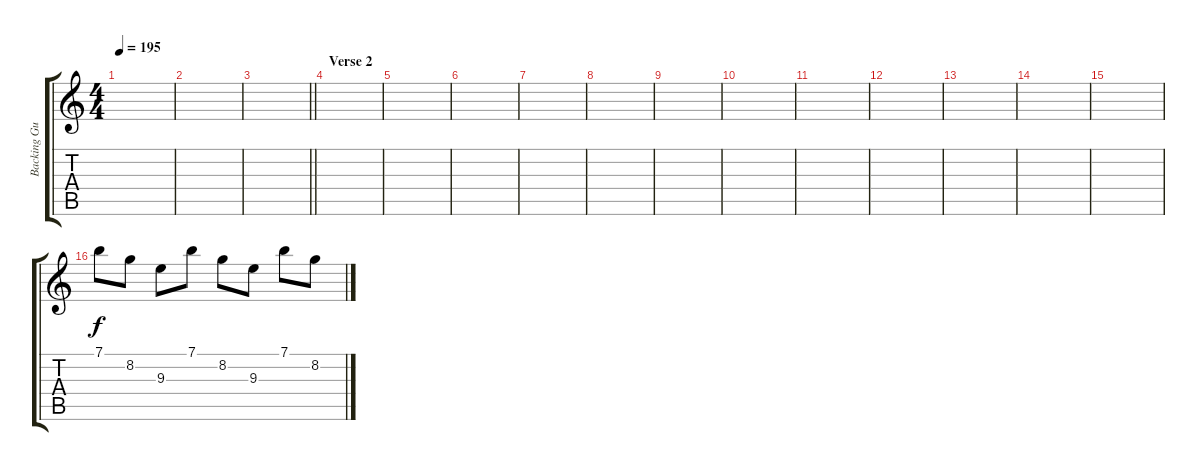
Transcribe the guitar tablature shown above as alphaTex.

\track ("Backing Guitar" "Backing Gu") {instrument distortionguitar}
\staff {score tabs}
\tuning (E4 B3 G3 D3 A2 D2) {hide}
\ts (4 4)
\tempo 195
\clef g2
\ks c
|
|
\barLineRight lightlight
|
\section ("" "Verse 2")
|
|
|
|
|
|
|
|
|
|
|
|
7.1.8 8.2.8 9.3.8 7.1.8 8.2.8 9.3.8 7.1.8 8.2.8
